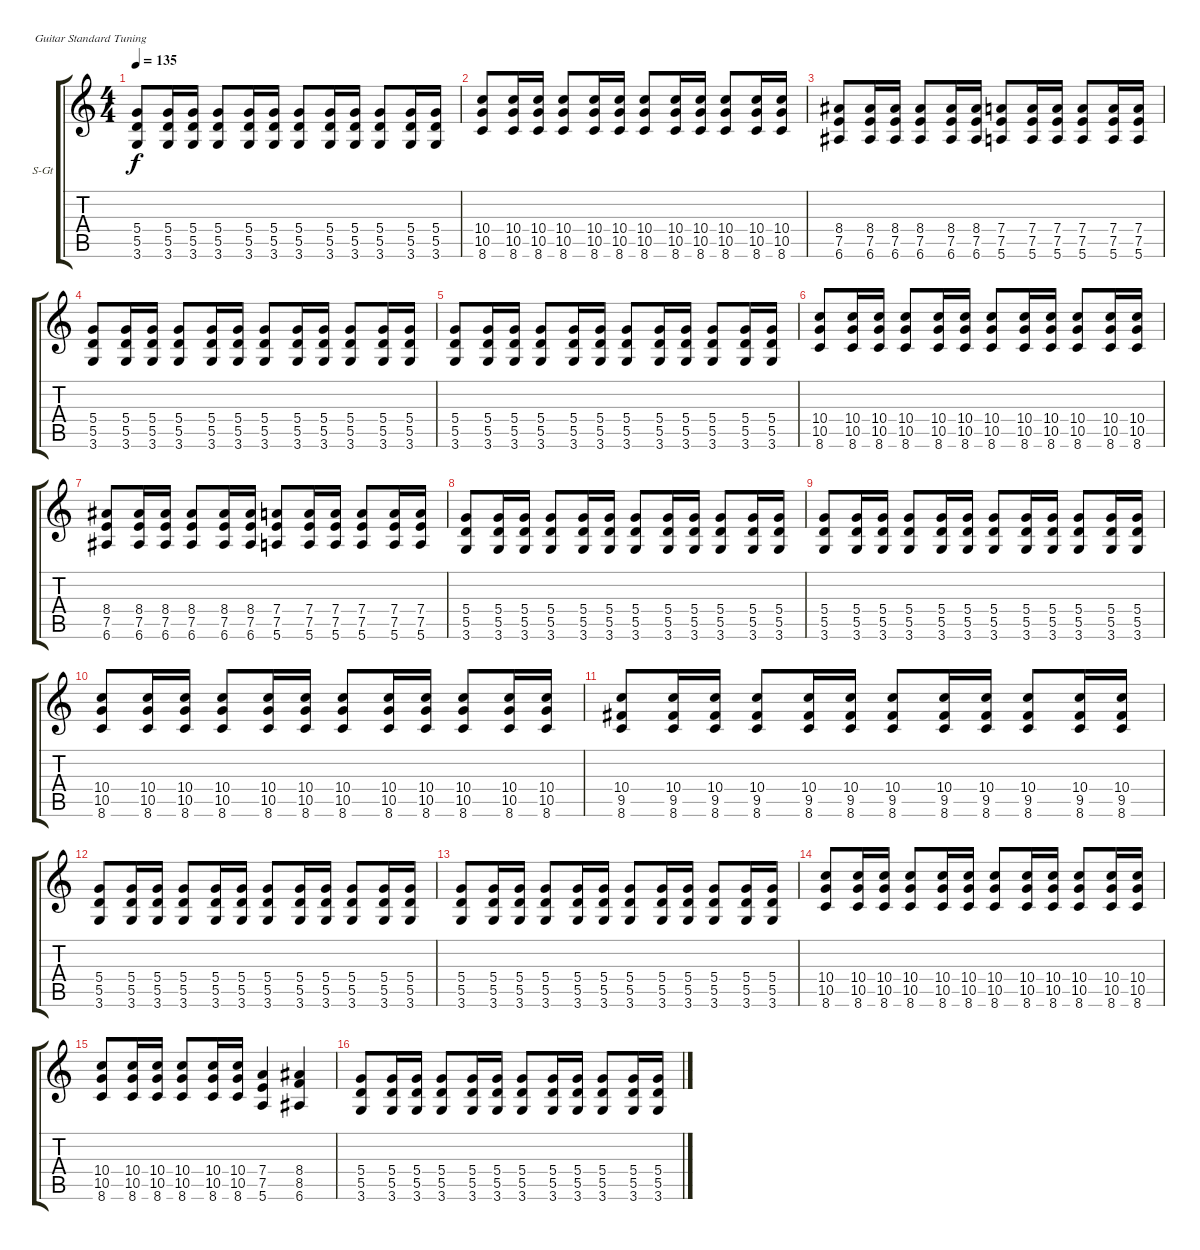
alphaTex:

\bracketExtendMode groupsimilarinstruments
\firstSystemTrackNameOrientation horizontal
\otherSystemsTrackNameOrientation horizontal
\track ("Ритм гитара" "S-Gt") {instrument acousticguitarsteel}
\staff {score tabs}
\tuning (E4 B3 G3 D3 A2 E2)
\ts (4 4)
\tempo 135
\clef g2
\ks c
(5.4 5.5 3.6).8{dy f} (5.4 5.5 3.6).16 (5.4 5.5 3.6).16 (5.4 5.5 3.6).8 (5.4 5.5 3.6).16 (5.4 5.5 3.6).16 (5.4 5.5 3.6).8 (5.4 5.5 3.6).16 (5.4 5.5 3.6).16 (5.4 5.5 3.6).8 (5.4 5.5 3.6).16 (5.4 5.5 3.6).16 |
(10.4 10.5 8.6).8 (10.4 10.5 8.6).16 (10.4 10.5 8.6).16 (10.4 10.5 8.6).8 (10.4 10.5 8.6).16 (10.4 10.5 8.6).16 (10.4 10.5 8.6).8 (10.4 10.5 8.6).16 (10.4 10.5 8.6).16 (10.4 10.5 8.6).8 (10.4 10.5 8.6).16 (10.4 10.5 8.6).16 |
(8.4 7.5 6.6).8 (8.4 7.5 6.6).16 (8.4 7.5 6.6).16 (8.4 7.5 6.6).8 (8.4 7.5 6.6).16 (8.4 7.5 6.6).16 (7.4 7.5 5.6).8 (7.4 7.5 5.6).16 (7.4 7.5 5.6).16 (7.4 7.5 5.6).8 (7.4 7.5 5.6).16 (7.4 7.5 5.6).16 |
(5.4 5.5 3.6).8 (5.4 5.5 3.6).16 (5.4 5.5 3.6).16 (5.4 5.5 3.6).8 (5.4 5.5 3.6).16 (5.4 5.5 3.6).16 (5.4 5.5 3.6).8 (5.4 5.5 3.6).16 (5.4 5.5 3.6).16 (5.4 5.5 3.6).8 (5.4 5.5 3.6).16 (5.4 5.5 3.6).16 |
(5.4 5.5 3.6).8 (5.4 5.5 3.6).16 (5.4 5.5 3.6).16 (5.4 5.5 3.6).8 (5.4 5.5 3.6).16 (5.4 5.5 3.6).16 (5.4 5.5 3.6).8 (5.4 5.5 3.6).16 (5.4 5.5 3.6).16 (5.4 5.5 3.6).8 (5.4 5.5 3.6).16 (5.4 5.5 3.6).16 |
(10.4 10.5 8.6).8 (10.4 10.5 8.6).16 (10.4 10.5 8.6).16 (10.4 10.5 8.6).8 (10.4 10.5 8.6).16 (10.4 10.5 8.6).16 (10.4 10.5 8.6).8 (10.4 10.5 8.6).16 (10.4 10.5 8.6).16 (10.4 10.5 8.6).8 (10.4 10.5 8.6).16 (10.4 10.5 8.6).16 |
(8.4 7.5 6.6).8 (8.4 7.5 6.6).16 (8.4 7.5 6.6).16 (8.4 7.5 6.6).8 (8.4 7.5 6.6).16 (8.4 7.5 6.6).16 (7.4 7.5 5.6).8 (7.4 7.5 5.6).16 (7.4 7.5 5.6).16 (7.4 7.5 5.6).8 (7.4 7.5 5.6).16 (7.4 7.5 5.6).16 |
(5.4 5.5 3.6).8 (5.4 5.5 3.6).16 (5.4 5.5 3.6).16 (5.4 5.5 3.6).8 (5.4 5.5 3.6).16 (5.4 5.5 3.6).16 (5.4 5.5 3.6).8 (5.4 5.5 3.6).16 (5.4 5.5 3.6).16 (5.4 5.5 3.6).8 (5.4 5.5 3.6).16 (5.4 5.5 3.6).16 |
(5.4 5.5 3.6).8 (5.4 5.5 3.6).16 (5.4 5.5 3.6).16 (5.4 5.5 3.6).8 (5.4 5.5 3.6).16 (5.4 5.5 3.6).16 (5.4 5.5 3.6).8 (5.4 5.5 3.6).16 (5.4 5.5 3.6).16 (5.4 5.5 3.6).8 (5.4 5.5 3.6).16 (5.4 5.5 3.6).16 |
(10.4 10.5 8.6).8 (10.4 10.5 8.6).16 (10.4 10.5 8.6).16 (10.4 10.5 8.6).8 (10.4 10.5 8.6).16 (10.4 10.5 8.6).16 (10.4 10.5 8.6).8 (10.4 10.5 8.6).16 (10.4 10.5 8.6).16 (10.4 10.5 8.6).8 (10.4 10.5 8.6).16 (10.4 10.5 8.6).16 |
(10.4 9.5 8.6).8 (10.4 9.5 8.6).16 (10.4 9.5 8.6).16 (10.4 9.5 8.6).8 (10.4 9.5 8.6).16 (10.4 9.5 8.6).16 (10.4 9.5 8.6).8 (10.4 9.5 8.6).16 (10.4 9.5 8.6).16 (10.4 9.5 8.6).8 (10.4 9.5 8.6).16 (10.4 9.5 8.6).16 |
(5.4 5.5 3.6).8 (5.4 5.5 3.6).16 (5.4 5.5 3.6).16 (5.4 5.5 3.6).8 (5.4 5.5 3.6).16 (5.4 5.5 3.6).16 (5.4 5.5 3.6).8 (5.4 5.5 3.6).16 (5.4 5.5 3.6).16 (5.4 5.5 3.6).8 (5.4 5.5 3.6).16 (5.4 5.5 3.6).16 |
(5.4 5.5 3.6).8 (5.4 5.5 3.6).16 (5.4 5.5 3.6).16 (5.4 5.5 3.6).8 (5.4 5.5 3.6).16 (5.4 5.5 3.6).16 (5.4 5.5 3.6).8 (5.4 5.5 3.6).16 (5.4 5.5 3.6).16 (5.4 5.5 3.6).8 (5.4 5.5 3.6).16 (5.4 5.5 3.6).16 |
(10.4 10.5 8.6).8 (10.4 10.5 8.6).16 (10.4 10.5 8.6).16 (10.4 10.5 8.6).8 (10.4 10.5 8.6).16 (10.4 10.5 8.6).16 (10.4 10.5 8.6).8 (10.4 10.5 8.6).16 (10.4 10.5 8.6).16 (10.4 10.5 8.6).8 (10.4 10.5 8.6).16 (10.4 10.5 8.6).16 |
(10.4 10.5 8.6).8 (10.4 10.5 8.6).16 (10.4 10.5 8.6).16 (10.4 10.5 8.6).8 (10.4 10.5 8.6).16 (10.4 10.5 8.6).16 (7.4 7.5 5.6).4 (8.4 8.5 6.6).4 |
(5.4 5.5 3.6).8 (5.4 5.5 3.6).16 (5.4 5.5 3.6).16 (5.4 5.5 3.6).8 (5.4 5.5 3.6).16 (5.4 5.5 3.6).16 (5.4 5.5 3.6).8 (5.4 5.5 3.6).16 (5.4 5.5 3.6).16 (5.4 5.5 3.6).8 (5.4 5.5 3.6).16 (5.4 5.5 3.6).16
